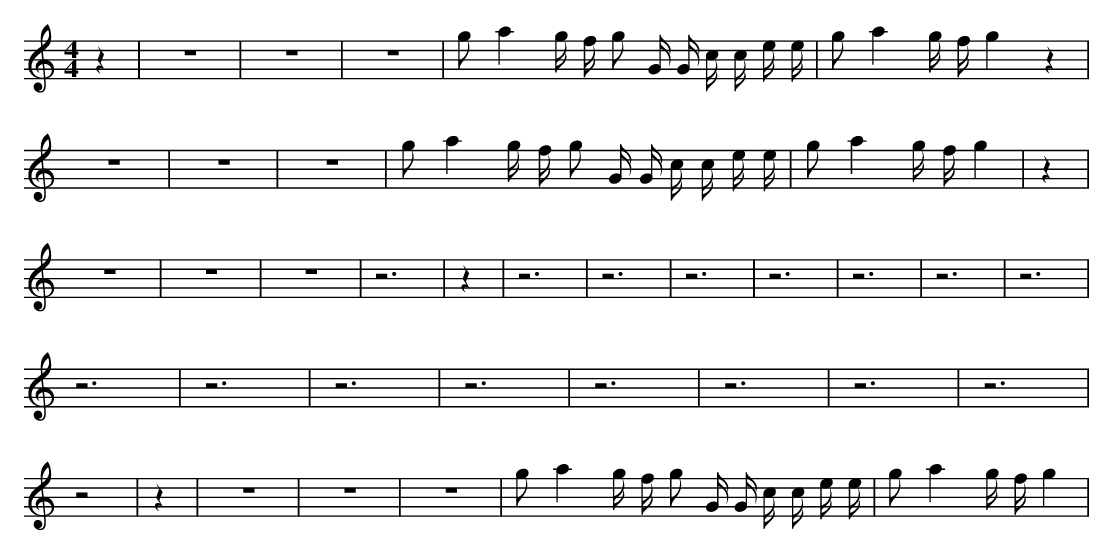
X:1
M:4/4
L:1/8
K:C
z2 | z8 | z8 | z8 | g a2 g/2 f/2 g G/2 G/2 c/2 c/2 e/2 e/2 | g a2 g/2 f/2 g2 z2 | z8 | z8 | z8 | g a2 g/2 f/2 g G/2 G/2 c/2 c/2 e/2 e/2 | g a2 g/2 f/2 g2 | z2 | z8 | z8 | z8 | z6 | z2 | z6 | z6 | z6 | z6 | z6 | z6 | z6 | z6 | z6 | z6 | z6 | z6 | z6 | z6 | z6 | z4 | z2 | z8 | z8 | z8 | g a2 g/2 f/2 g G/2 G/2 c/2 c/2 e/2 e/2 | g a2 g/2 f/2 g2 |
